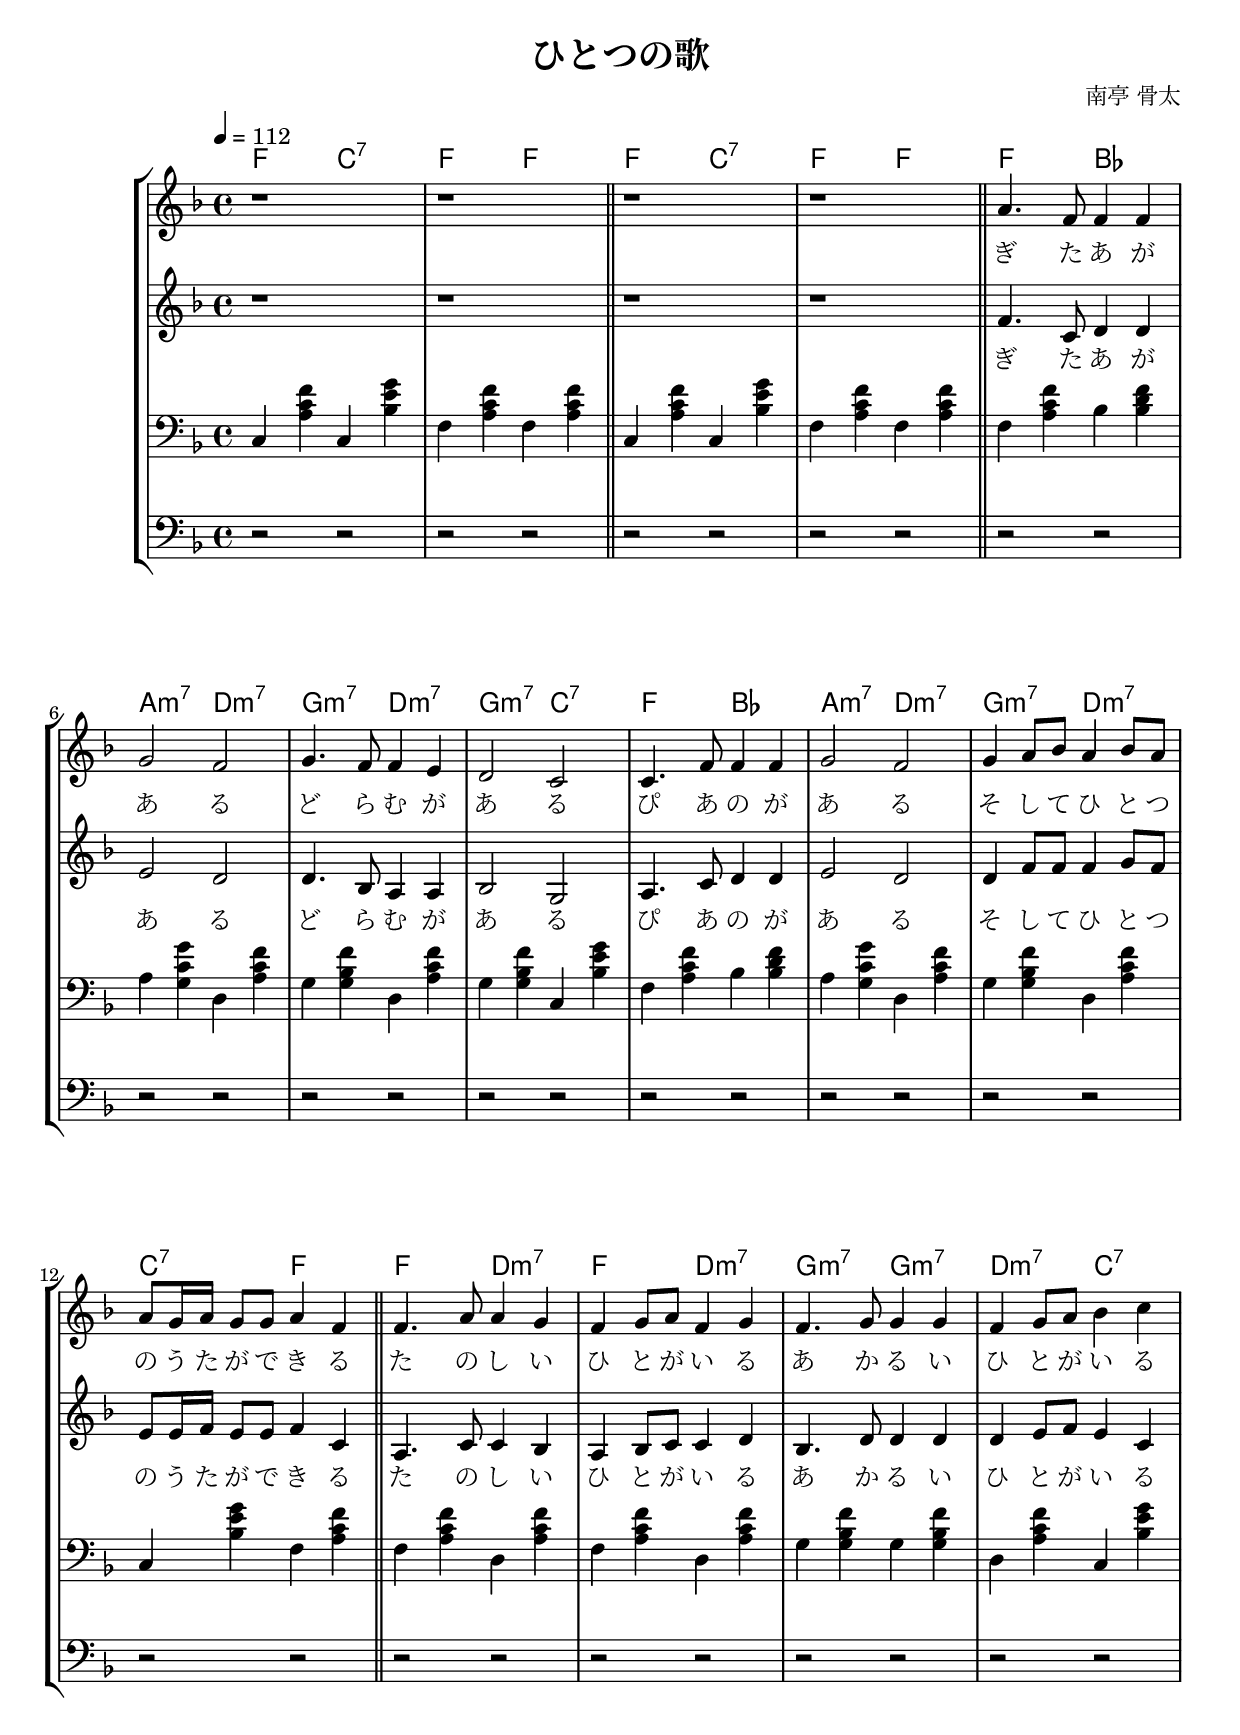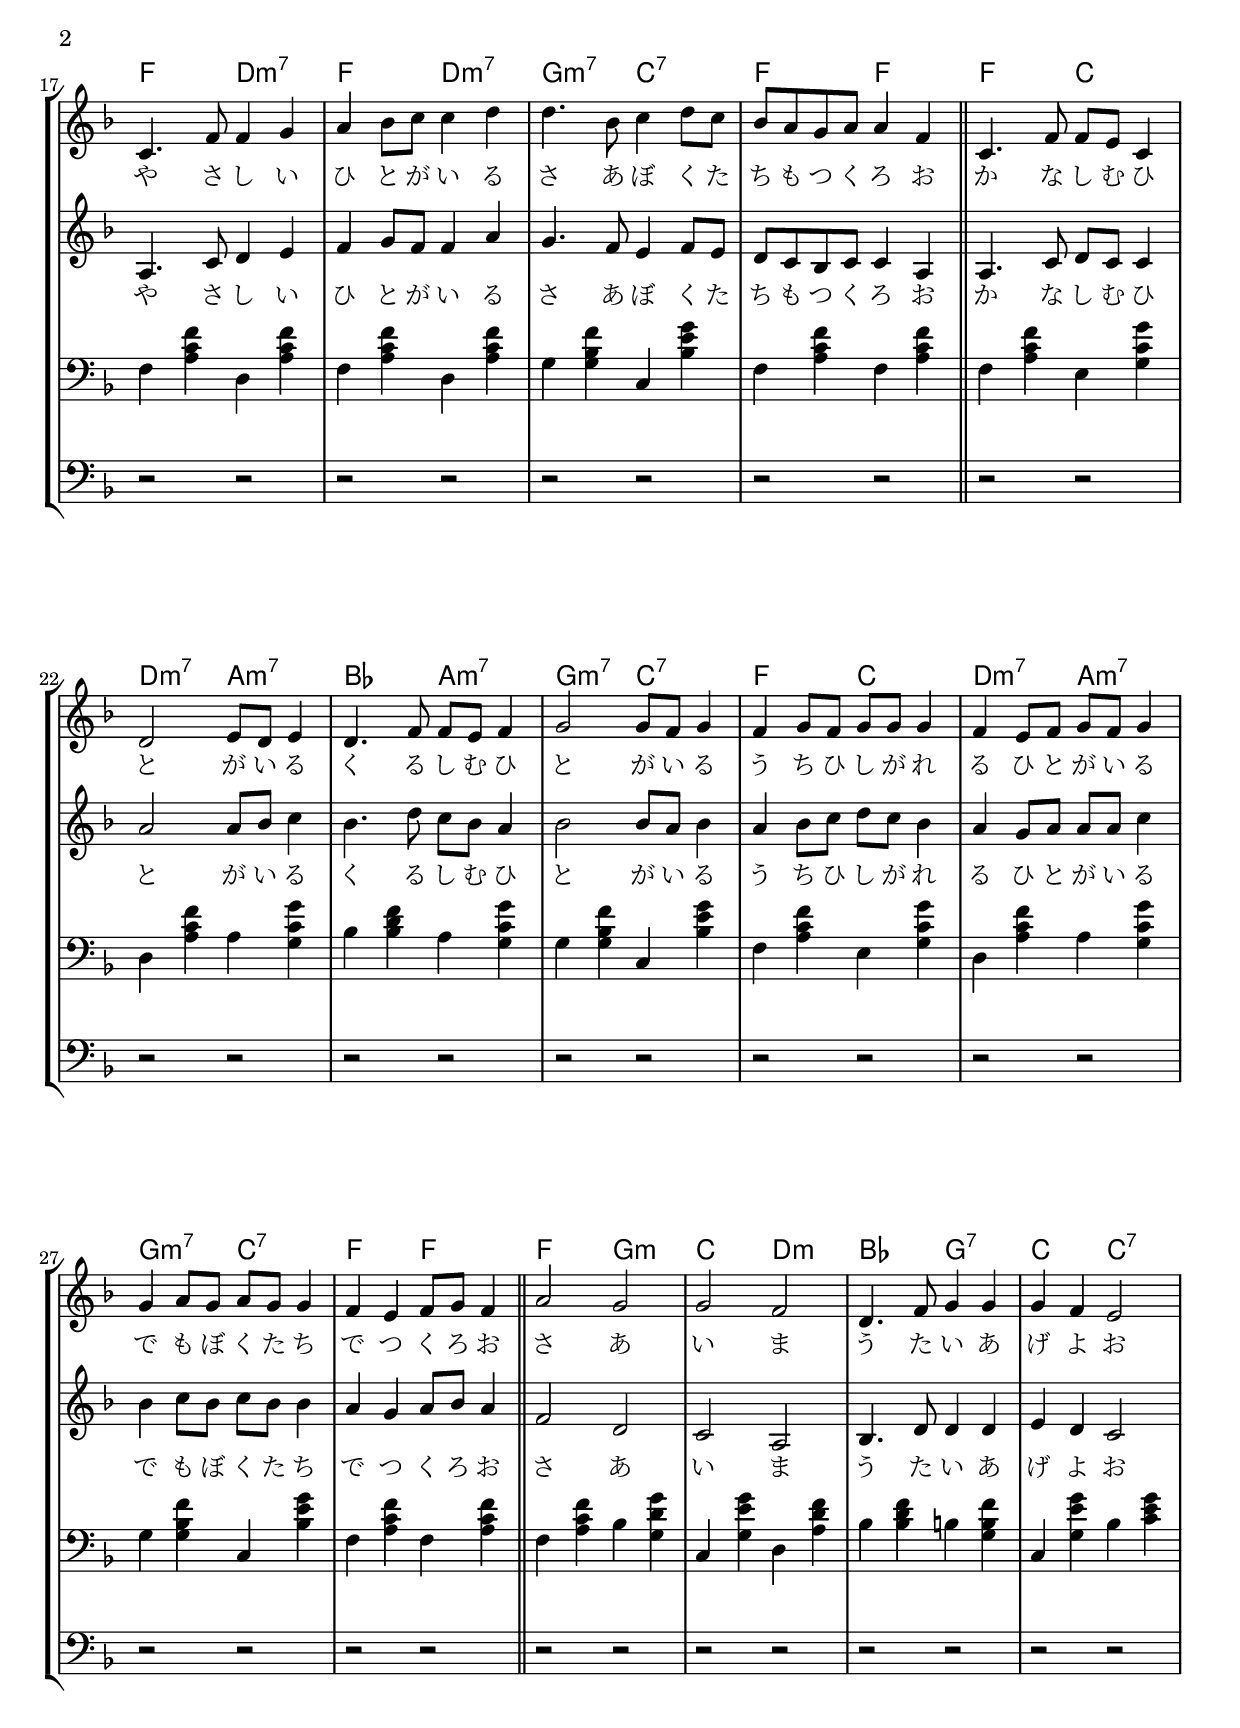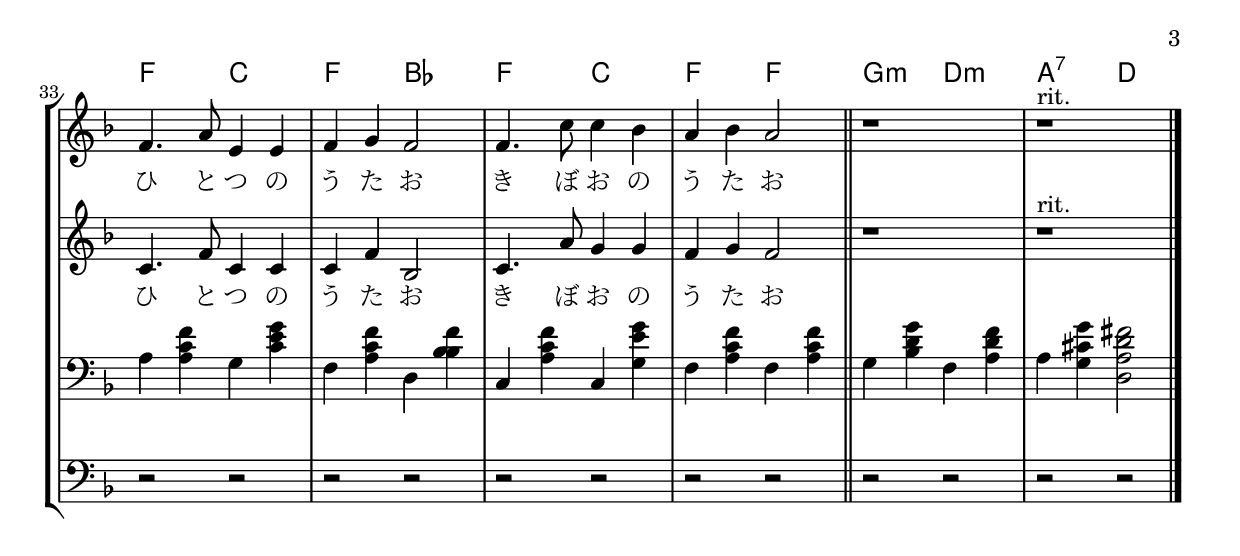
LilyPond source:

\version "2.12.1"

\header {
	title = \markup {ひとつの歌}
	composer = \markup \center-column {"南亭 骨太"}
}

harmony = \chordmode {
	f2 c:7 f f 

	f c:7 f f 

	f bes a:min7 d:min7 g:min7 d:min7 g:min7 c:7 f bes a:min7 d:min7 g:min7 d:min7 c:7 f 

	f d:min7 f d:min7 g:min7 g:min7 d:min7 c:7 f d:min7 f d:min7 g:min7 c:7 f f 

	f c d:min7 a:min7 bes a:min7 g:min7 c:7 f c d:min7 a:min7 g:min7 c:7 f f 

	f g:m c d:m bes g:7 c c:7 f c f bes f c f f 

	g:m d:m a:7 d 
}

melody = {
	\key f \major
	\tempo 4 = 112
	r1 | r1   
	r1 | r1   
	\set Staff.midiInstrument = #"fss0.42"
	a'4.  f'8  f'4  f'4 
	g'2  f'2 
	g'4.  f'8  f'4  e'4 
	d'2  c'2 
	c'4.  f'8  f'4  f'4 
	g'2  f'2 
	g'4  a'8  bes'8  a'4  bes'8  a'8 
	a'8  g'16  a'16  g'8  g'8  a'4  f'4
	\set Staff.midiInstrument = #"fss0.42"
	f'4.  a'8  a'4  g'4 
	f'4  g'8  a'8  f'4  g'4 
	f'4.  g'8  g'4  g'4 
	f'4  g'8  a'8  bes'4  c''4 
	c'4.  f'8  f'4  g'4 
	a'4  bes'8  c''8  c''4  d''4 
	d''4.  bes'8  c''4  d''8  c''8 
	bes'8  a'8  g'8  a'8  a'4  f'4
	\set Staff.midiInstrument = #"fss0.39"
	c'4.  f'8  f'8  e'8  c'4 
	d'2  e'8  d'8  e'4 
	d'4.  f'8  f'8  e'8  f'4 
	g'2  g'8  f'8  g'4 
	f'4  g'8  f'8  g'8  g'8  g'4 
	f'4  e'8  f'8  g'8  f'8  g'4 
	g'4  a'8  g'8  a'8  g'8  g'4 
	f'4  e'4  f'8  g'8  f'4
	\set Staff.midiInstrument = #"fss0.42"
	a'2  g'2 
	g'2  f'2 
	d'4.  f'8  g'4  g'4 
	g'4  f'4  e'2 
	f'4.  a'8  e'4  e'4 
	f'4  g'4  f'2 
	f'4.  c''8  c''4  bes'4 
	a'4  bes'4  a'2
	r1 | r1^"rit." \bar "|."
}

words = \lyricmode {
	
	
	ぎ  た  あ  が  あ  る  ど  ら  む  が  あ  る  ぴ  あ  の  が  あ  る  そ  し  て  ひ  と  つ  の  う  た  が  で  き  る  
	た  の  し  い  ひ  と  が  い  る  あ  か  る  い  ひ  と  が  い  る  や  さ  し  い  ひ  と  が  い  る  さ  あ  ぼ  く  た  ち  も  つ  く  ろ  お  
	か  な  し  む  ひ  と  が  い  る  く  る  し  む  ひ  と  が  い  る  う  ち  ひ  し  が  れ  る  ひ  と  が  い  る  で  も  ぼ  く  た  ち  で  つ  く  ろ  お  
	さ  あ  い  ま  う  た  い  あ  げ  よ  お  ひ  と  つ  の  う  た  お  き  ぼ  お  の  う  た  お  
	
}

secondmelody = {
	\key f \major
	\tempo 4 = 112
	r1 | r1   
	r1 | r1   
	\set Staff.midiInstrument = #"fss0.35"
	f'4.  c'8  d'4  d'4 
	e'2  d'2 
	d'4.  bes8  a4  a4 
	bes2  g2 
	a4.  c'8  d'4  d'4 
	e'2  d'2 
	d'4  f'8  f'8  f'4  g'8  f'8 
	e'8  e'16  f'16  e'8  e'8  f'4  c'4
	\set Staff.midiInstrument = #"fss0.42"
	a4.  c'8  c'4  bes4 
	a4  bes8  c'8  c'4  d'4 
	bes4.  d'8  d'4  d'4 
	d'4  e'8  f'8  e'4  c'4 
	a4.  c'8  d'4  e'4 
	f'4  g'8  f'8  f'4  a'4 
	g'4.  f'8  e'4  f'8  e'8 
	d'8  c'8  bes8  c'8  c'4  a4
	\set Staff.midiInstrument = #"mmi0.48"
	a4.  c'8  d'8  c'8  c'4 
	a'2  a'8  bes'8  c''4 
	bes'4.  d''8  c''8  bes'8  a'4 
	bes'2  bes'8  a'8  bes'4 
	a'4  bes'8  c''8  d''8  c''8  bes'4 
	a'4  g'8  a'8  a'8  a'8  c''4 
	bes'4  c''8  bes'8  c''8  bes'8  bes'4 
	a'4  g'4  a'8  bes'8  a'4
	\set Staff.midiInstrument = #"fss0.42"
	f'2  d'2 
	c'2  a2 
	bes4.  d'8  d'4  d'4 
	e'4  d'4  c'2 
	c'4.  f'8  c'4  c'4 
	c'4  f'4  bes2 
	c'4.  a'8  g'4  g'4 
	f'4  g'4  f'2
	r1 | r1^"rit." \bar "|."
}

secondwords = \lyricmode {
	
	
	ぎ  た  あ  が  あ  る  ど  ら  む  が  あ  る  ぴ  あ  の  が  あ  る  そ  し  て  ひ  と  つ  の  う  た  が  で  き  る  
	た  の  し  い  ひ  と  が  い  る  あ  か  る  い  ひ  と  が  い  る  や  さ  し  い  ひ  と  が  い  る  さ  あ  ぼ  く  た  ち  も  つ  く  ろ  お  
	か  な  し  む  ひ  と  が  い  る  く  る  し  む  ひ  と  が  い  る  う  ち  ひ  し  が  れ  る  ひ  と  が  い  る  で  も  ぼ  く  た  ち  で  つ  く  ろ  お  
	さ  あ  い  ま  う  た  い  あ  げ  よ  お  ひ  と  つ  の  う  た  お  き  ぼ  お  の  う  た  お  
	
}

tempochange = {
	\tempo 4 = 112
	r1 | r1 \bar "||"
	\tempo 4 = 112
	r1 | r1 \bar "||"
	\tempo 4 = 112
	r1 | r1 | r1 | r1 | r1 | r1 | r1 | r1 \bar "||"
	\tempo 4 = 112
	r1 | r1 | r1 | r1 | r1 | r1 | r1 | r1 \bar "||"
	\tempo 4 = 112
	r1 | r1 | r1 | r1 | r1 | r1 | r1 | r1 \bar "||"
	\tempo 4 = 112
	r1 | r1 | r1 | r1 | r1 | r1 | r1 | r1 \bar "||"
	\tempo 4 = 112
	r1 | \tempo 4 = 84 r2 \tempo 4 = 74 r2 \bar "|."
}

mainacc = {
	\clef bass
	\set Staff.midiInstrument = #"Harmonica"
	\key f \major
	\tempo 4 = 112
	c4 <a c' f'>4
	c4 <bes e' g'>4
	f4 <a c' f'>4
	f4 <a c' f'>4
	\bar "||"

	\set Staff.midiInstrument = #"Church organ"
	c4 <a c' f'>4
	c4 <bes e' g'>4
	f4 <a c' f'>4
	f4 <a c' f'>4
	\bar "||"

	\set Staff.midiInstrument = #"Electric Guitar (clean)"
	f4 <a c' f'>4
	bes4 <bes d' f'>4
	a4 <g c' g'>4
	d4 <a c' f'>4
	g4 <g bes f'>4
	d4 <a c' f'>4
	g4 <g bes f'>4
	c4 <bes e' g'>4
	f4 <a c' f'>4
	bes4 <bes d' f'>4
	a4 <g c' g'>4
	d4 <a c' f'>4
	g4 <g bes f'>4
	d4 <a c' f'>4
	c4 <bes e' g'>4
	f4 <a c' f'>4
	\bar "||"

	\set Staff.midiInstrument = #"Choir Aahs"
	f4 <a c' f'>4
	d4 <a c' f'>4
	f4 <a c' f'>4
	d4 <a c' f'>4
	g4 <g bes f'>4
	g4 <g bes f'>4
	d4 <a c' f'>4
	c4 <bes e' g'>4
	f4 <a c' f'>4
	d4 <a c' f'>4
	f4 <a c' f'>4
	d4 <a c' f'>4
	g4 <g bes f'>4
	c4 <bes e' g'>4
	f4 <a c' f'>4
	f4 <a c' f'>4
	\bar "||"

	\set Staff.midiInstrument = #"Contrabass"
	f4 <a c' f'>4
	e4 <g c' g'>4
	d4 <a c' f'>4
	a4 <g c' g'>4
	bes4 <bes d' f'>4
	a4 <g c' g'>4
	g4 <g bes f'>4
	c4 <bes e' g'>4
	f4 <a c' f'>4
	e4 <g c' g'>4
	d4 <a c' f'>4
	a4 <g c' g'>4
	g4 <g bes f'>4
	c4 <bes e' g'>4
	f4 <a c' f'>4
	f4 <a c' f'>4
	\bar "||"

	\set Staff.midiInstrument = #"Tremolo Strings"
	f4 <a c' f'>4
	bes4 <g d' g'>4
	c4 <g e' g'>4
	d4 <a d' f'>4
	bes4 <bes d' f'>4
	b4 <g b f'>4
	c4 <g e' g'>4
	bes4 <c' e' g'>4
	a4 <a c' f'>4
	g4 <c' e' g'>4
	f4 <a c' f'>4
	d4 <bes bes f'>4
	c4 <a c' f'>4
	c4 <g e' g'>4
	f4 <a c' f'>4
	f4 <a c' f'>4
	\bar "||"

	\set Staff.midiInstrument = #"Electric Guitar (clean)"
	g4 <bes d' g'>4
	f4 <a d' f'>4
	a4 <g cis' g'>4
	<d a d' fis'>2
	\bar "|."
}

subacc = {
	\clef bass
	\set Staff.midiInstrument = #"Electric Guitar (clean)"
	\key f \major
	\tempo 4 = 112
	r2
	r2
	r2
	r2
	\bar "||"

	\set Staff.midiInstrument = #"Electric Guitar (clean)"
	r2
	r2
	r2
	r2
	\bar "||"

	\set Staff.midiInstrument = #"Acoustic grand"
	r2
	r2
	r2
	r2
	r2
	r2
	r2
	r2
	r2
	r2
	r2
	r2
	r2
	r2
	r2
	r2
	\bar "||"

	\set Staff.midiInstrument = #"Acoustic grand"
	r2
	r2
	r2
	r2
	r2
	r2
	r2
	r2
	r2
	r2
	r2
	r2
	r2
	r2
	r2
	r2
	\bar "||"

	\set Staff.midiInstrument = #"Acoustic grand"
	r2
	r2
	r2
	r2
	r2
	r2
	r2
	r2
	r2
	r2
	r2
	r2
	r2
	r2
	r2
	r2
	\bar "||"

	\set Staff.midiInstrument = #"Acoustic grand"
	r2
	r2
	r2
	r2
	r2
	r2
	r2
	r2
	r2
	r2
	r2
	r2
	r2
	r2
	r2
	r2
	\bar "||"

	\set Staff.midiInstrument = #"Pizzicato Strings"
	r2
	r2
	r2
	r2
	\bar "|."
}

percA = {
	\drummode {
	r1 |r1 \bar "||"
	r1 |r1 \bar "||"
	r1 |r1 |r1 |r1 |r1 |r1 |r1 |r1 \bar "||"
	r1 |r1 |r1 |r1 |r1 |r1 |r1 |r1 \bar "||"
	r1  |r1  |r1  |r1  |r1  |r1  |r1  |r2 r8 hho4 hho8  \bar "||"
	r1 |r1 |r1 |r1 |r1 |r1 |r1 |r1 \bar "||"
	r1 |r1 \bar "|."
	}
}

percB = {
	\drummode {
	r1 |r1 \bar "||"
	r1 |r1 \bar "||"
	r1 |r1 |r1 |r1 |r1 |r1 |r1 |r1 \bar "||"
	r1 |r1 |r1 |r1 |r1 |r1 |r1 |r1 \bar "||"
	r4. hhp2 hhp8  |r4. hhp2 hhp8  |r4. hhp2 hhp8  |r4. hhp2 hhp8  |r4. hhp2 hhp8  |r4. hhp2 hhp8  |r4. hhp2 hhp8  |hhp4 hhp4 hhp4 hhp4  \bar "||"
	r1 |r1 |r1 |r1 |r1 |r1 |r1 |r1 \bar "||"
	r1 |r1 \bar "|."
	}
}

percC = {
	\drummode {
	r1 |r1 \bar "||"
	r1 |r1 \bar "||"
	r1 |r1 |r1 |r1 |r1 |r1 |r1 |r1 \bar "||"
	r1 |r1 |r1 |r1 |r1 |r1 |r1 |r1 \bar "||"
	hh4 hh4 hh4 hh4  |hh4 hh4 hh4 hh4  |hh4 hh4 hh4 hh4  |hh4 hh4 hh4 hh4  |hh4 hh4 hh4 hh4  |hh4 hh4 hh4 hh4  |hh4 hh4 hh4 hh4  |r4. hh2 r8  \bar "||"
	r1 |r1 |r1 |r1 |r1 |r1 |r1 |r1 \bar "||"
	r1 |r1 \bar "|."
	}
}

percD = {
	\drummode {
	r1 |r1 \bar "||"
	r1 |r1 \bar "||"
	r1 |r1 |r1 |r1 |r1 |r1 |r1 |r1 \bar "||"
	r1 |r1 |r1 |r1 |r1 |r1 |r1 |r1 \bar "||"
	bd2. r8 bd8  |bd8. bd8. bd2 bd8  |bd2. r8 bd8  |bd8. bd8. bd2 bd8  |bd2. r8 bd8  |bd8. bd8. bd2 bd8  |bd2. r8 bd8  |bd8. bd4. r16 bd4 bd8  \bar "||"
	r1 |r1 |r1 |r1 |r1 |r1 |r1 |r1 \bar "||"
	r1 |r1 \bar "|."
	}
}

percE = {
	\drummode {
	r1 |r1 \bar "||"
	r1 |r1 \bar "||"
	r1 |r1 |r1 |r1 |r1 |r1 |r1 |r1 \bar "||"
	r1 |r1 |r1 |r1 |r1 |r1 |r1 |r1 \bar "||"
	r1 | r1 | r1 | r1 | r1 | r1 | r1 | r1 \bar "||"
	r1 |r1 |r1 |r1 |r1 |r1 |r1 |r1 \bar "||"
	r1 |r1 \bar "|."
	}
}

\score {
	<<
		\new StaffGroup <<
			\new ChordNames {\harmony}
			\new Voice = "melody" {\melody}
			\new Lyrics \lyricsto "melody" \words
			\new Voice = "secondmelody" {\secondmelody}
			\new Lyrics \lyricsto "secondmelody" \secondwords
			\new Staff = "mainacc" {\mainacc}
			\new Staff = "subacc" {\subacc}
		>>
	>>
	\layout { }
}
